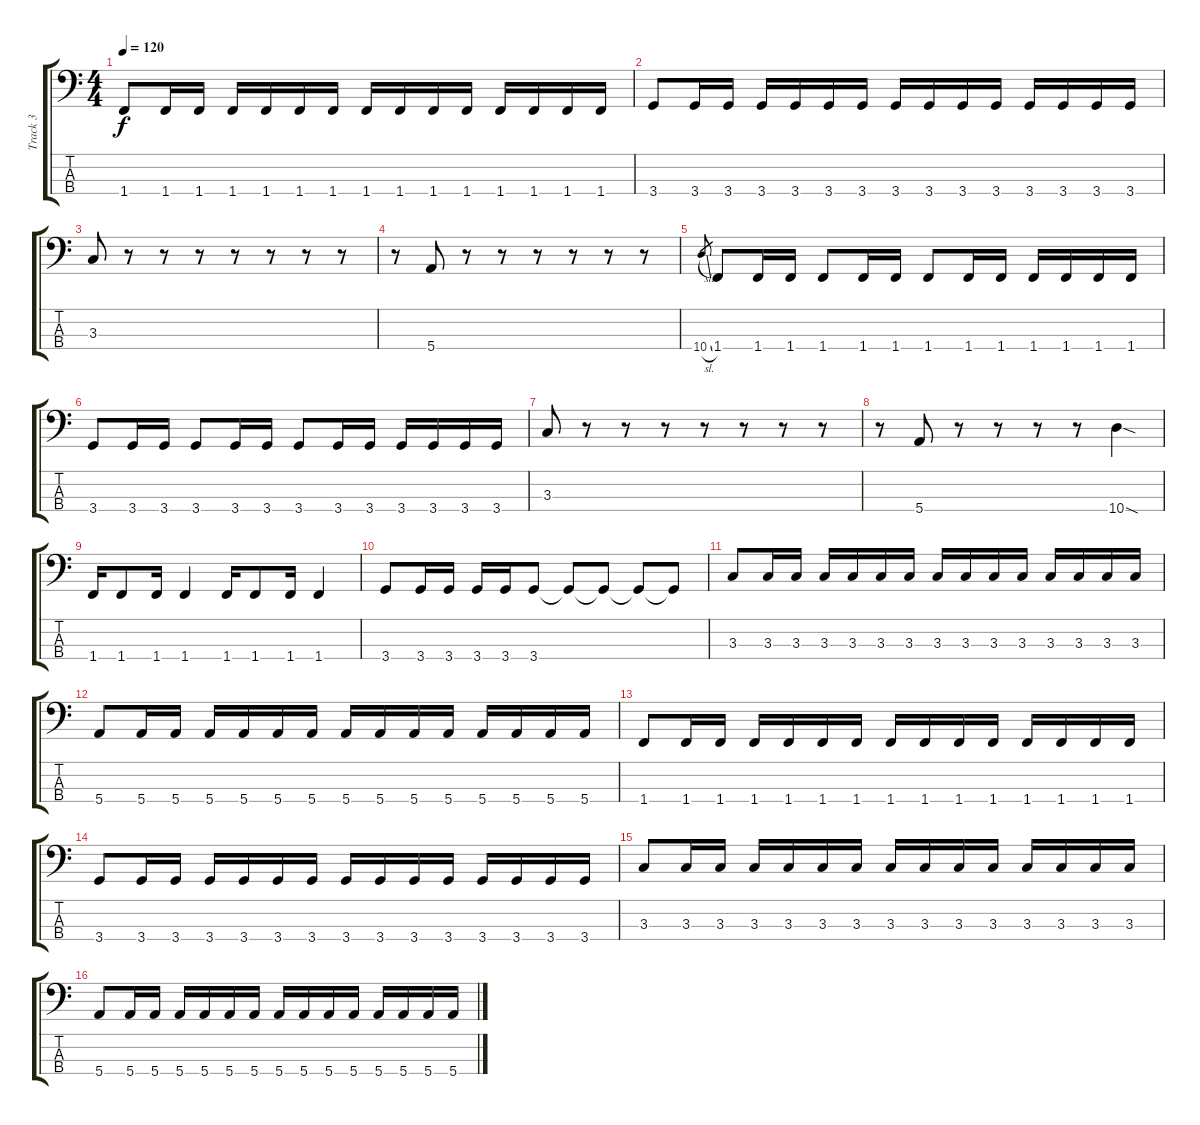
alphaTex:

\track ("Track 3" "Track 3") {instrument electricbasspick}
\staff {score tabs}
\tuning (G2 D2 A1 E1) {hide}
\ts (4 4)
\tempo 120
\clef f4
\ks c
1.4.8{dy f} 1.4.16 1.4.16 1.4.16 1.4.16 1.4.16 1.4.16 1.4.16 1.4.16 1.4.16 1.4.16 1.4.16 1.4.16 1.4.16 1.4.16 |
3.4.8 3.4.16 3.4.16 3.4.16 3.4.16 3.4.16 3.4.16 3.4.16 3.4.16 3.4.16 3.4.16 3.4.16 3.4.16 3.4.16 3.4.16 |
3.3.8 r.8 r.8 r.8 r.8 r.8 r.8 r.8 |
r.8 5.4.8 r.8 r.8 r.8 r.8 r.8 r.8 |
10.4{sl}.8{gr} 1.4.8 1.4.16 1.4.16 1.4.8 1.4.16 1.4.16 1.4.8 1.4.16 1.4.16 1.4.16 1.4.16 1.4.16 1.4.16 |
3.4.8 3.4.16 3.4.16 3.4.8 3.4.16 3.4.16 3.4.8 3.4.16 3.4.16 3.4.16 3.4.16 3.4.16 3.4.16 |
3.3.8 r.8 r.8 r.8 r.8 r.8 r.8 r.8 |
r.8 5.4.8 r.8 r.8 r.8 r.8 10.4{sod}.4 |
1.4.16 1.4.8 1.4.16 1.4.4 1.4.16 1.4.8 1.4.16 1.4.4 |
3.4.8 3.4.16 3.4.16 3.4.16 3.4.16 3.4.8 3.4{t}.8 3.4{t}.8 3.4{t}.8 3.4{t}.8 |
3.3.8 3.3.16 3.3.16 3.3.16 3.3.16 3.3.16 3.3.16 3.3.16 3.3.16 3.3.16 3.3.16 3.3.16 3.3.16 3.3.16 3.3.16 |
5.4.8 5.4.16 5.4.16 5.4.16 5.4.16 5.4.16 5.4.16 5.4.16 5.4.16 5.4.16 5.4.16 5.4.16 5.4.16 5.4.16 5.4.16 |
1.4.8 1.4.16 1.4.16 1.4.16 1.4.16 1.4.16 1.4.16 1.4.16 1.4.16 1.4.16 1.4.16 1.4.16 1.4.16 1.4.16 1.4.16 |
3.4.8 3.4.16 3.4.16 3.4.16 3.4.16 3.4.16 3.4.16 3.4.16 3.4.16 3.4.16 3.4.16 3.4.16 3.4.16 3.4.16 3.4.16 |
3.3.8 3.3.16 3.3.16 3.3.16 3.3.16 3.3.16 3.3.16 3.3.16 3.3.16 3.3.16 3.3.16 3.3.16 3.3.16 3.3.16 3.3.16 |
5.4.8 5.4.16 5.4.16 5.4.16 5.4.16 5.4.16 5.4.16 5.4.16 5.4.16 5.4.16 5.4.16 5.4.16 5.4.16 5.4.16 5.4.16
